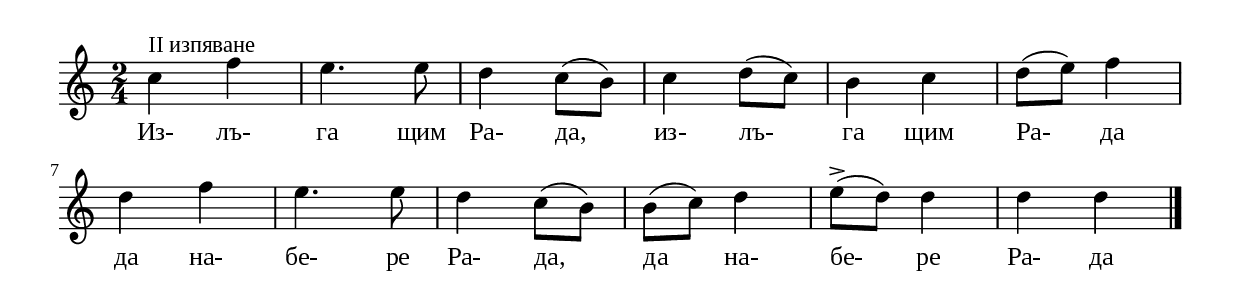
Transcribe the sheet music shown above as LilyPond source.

%{
BA_1_2_28
%}

\include "td-preamble.ly"

\score {
\relative c'' {
%% \tempo 4 = 152
  \time 2/4
c4^"II изпяване" f | e4. e8 | d4 c8( b) | c4 d8( c) | b4 c4 | d8( e) f4 | 
\break
 d4 f | e4. e8 | d4 c8( b) | b8( c) d4 | e8->( d) d4 | d4 d 
\bar "|." 
}
\addlyrics { Из- лъ- га щим Ра- да, из- лъ- га щим Ра- да да на- бе- ре Ра- да, да на- бе- ре Ра- да }
%
\layout {
  indent = #0
  line-width = 190\mm
  ragged-right=##f
}
%
\midi { 
	\context {
		\Score
		tempoWholesPerMinute = #(ly:make-moment 152 4)
		}
	}
}
%
\header{
%%  opus = "ВА-1,2,28"
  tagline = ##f
}


